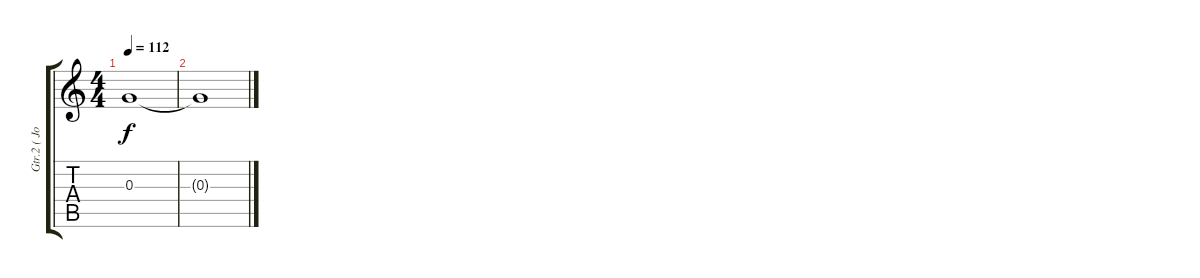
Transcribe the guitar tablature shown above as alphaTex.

\track ("Gtr.2 ( Jonny Greenwood )" "Gtr.2 ( Jo") {instrument distortionguitar}
\staff {score tabs}
\tuning (E4 B3 G3 D3 A2 E2) {hide}
\ts (4 4)
\tempo 112
\clef g2
\ks c
0.3{t}.1{dy f} |
0.3{t}.1
